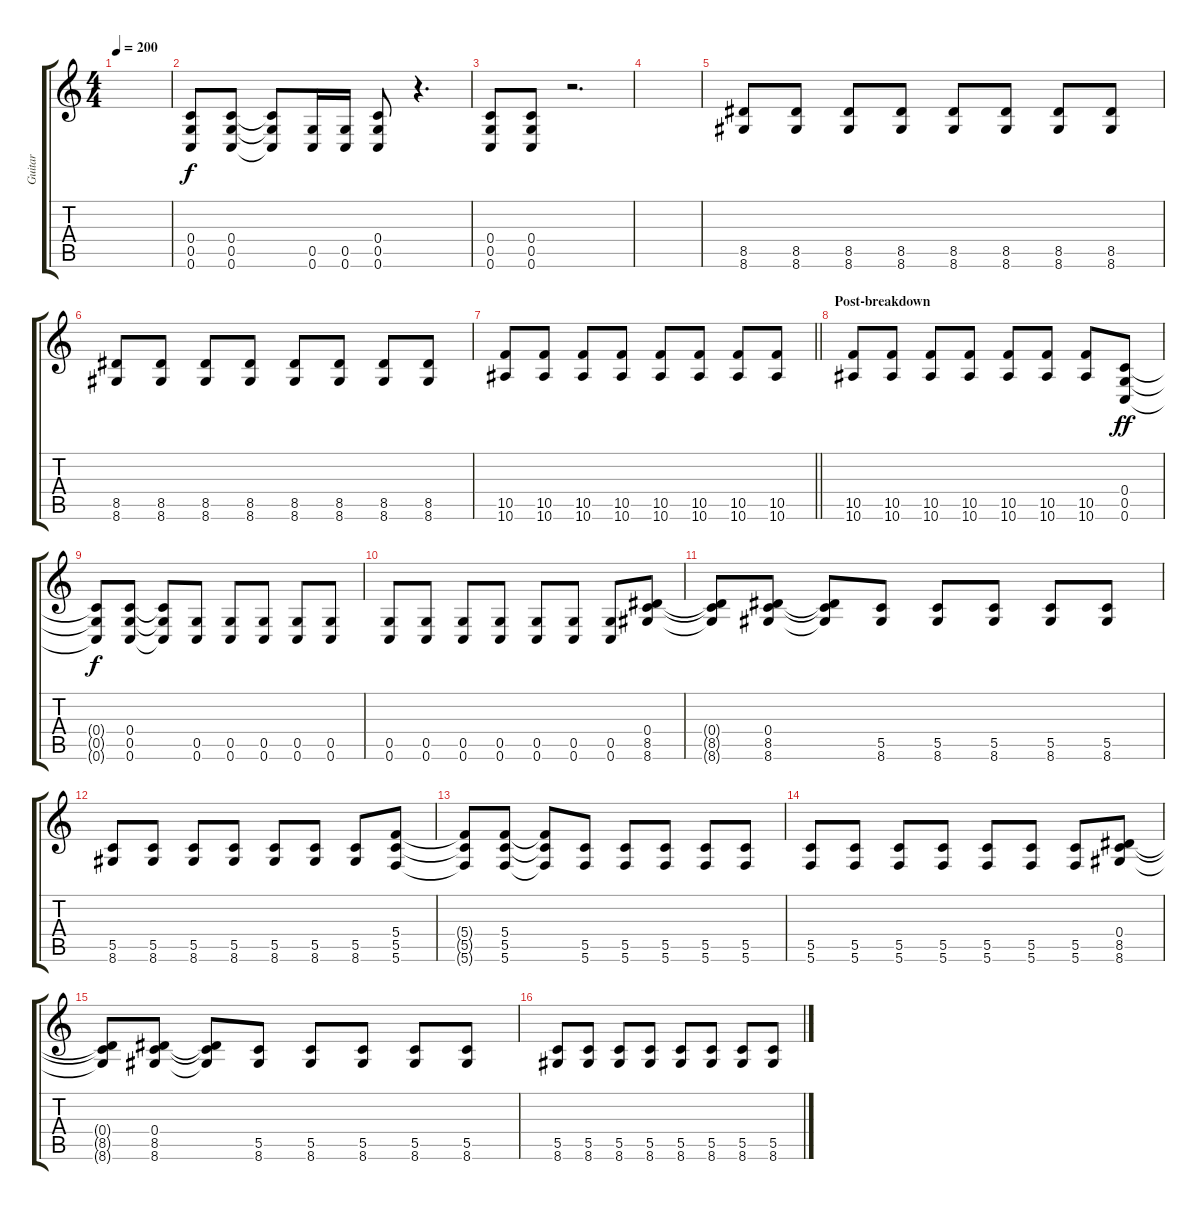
\track ("Guitar" "Guitar") {instrument distortionguitar}
\staff {score tabs}
\tuning (D4 A3 F3 C3 G2 C2) {hide}
\ts (4 4)
\tempo 200
\clef g2
\ks c
|
(0.4 0.5 0.6).8 (0.4 0.5 0.6).8 (0.4{t} 0.5{t} 0.6{t}).8 (0.5 0.6).16 (0.5 0.6).16 (0.4 0.5 0.6).8 r.4{d} |
(0.4 0.5 0.6).8 (0.4 0.5 0.6).8 r.2{d} |
|
(8.5 8.6).8 (8.5 8.6).8 (8.5 8.6).8 (8.5 8.6).8 (8.5 8.6).8 (8.5 8.6).8 (8.5 8.6).8 (8.5 8.6).8 |
(8.5 8.6).8 (8.5 8.6).8 (8.5 8.6).8 (8.5 8.6).8 (8.5 8.6).8 (8.5 8.6).8 (8.5 8.6).8 (8.5 8.6).8 |
\barLineRight lightlight
(10.5 10.6).8 (10.5 10.6).8 (10.5 10.6).8 (10.5 10.6).8 (10.5 10.6).8 (10.5 10.6).8 (10.5 10.6).8 (10.5 10.6).8 |
\section ("" "Post-breakdown")
(10.5 10.6).8 (10.5 10.6).8 (10.5 10.6).8 (10.5 10.6).8 (10.5 10.6).8 (10.5 10.6).8 (10.5 10.6).8 (0.4 0.5 0.6).8{dy ff} |
(0.4{t} 0.5{t} 0.6{t}).8{dy f} (0.4 0.5 0.6).8 (0.4{t} 0.5{t} 0.6{t}).8 (0.5 0.6).8 (0.5 0.6).8 (0.5 0.6).8 (0.5 0.6).8 (0.5 0.6).8 |
(0.5 0.6).8 (0.5 0.6).8 (0.5 0.6).8 (0.5 0.6).8 (0.5 0.6).8 (0.5 0.6).8 (0.5 0.6).8 (0.4 8.5 8.6).8 |
(0.4{t} 8.5{t} 8.6{t}).8 (0.4 8.5 8.6).8 (0.4{t} 8.5{t} 8.6{t}).8 (5.5 8.6).8 (5.5 8.6).8 (5.5 8.6).8 (5.5 8.6).8 (5.5 8.6).8 |
(5.5 8.6).8 (5.5 8.6).8 (5.5 8.6).8 (5.5 8.6).8 (5.5 8.6).8 (5.5 8.6).8 (5.5 8.6).8 (5.4 5.5 5.6).8 |
(5.4{t} 5.5{t} 5.6{t}).8 (5.4 5.5 5.6).8 (5.4{t} 5.5{t} 5.6{t}).8 (5.5 5.6).8 (5.5 5.6).8 (5.5 5.6).8 (5.5 5.6).8 (5.5 5.6).8 |
(5.5 5.6).8 (5.5 5.6).8 (5.5 5.6).8 (5.5 5.6).8 (5.5 5.6).8 (5.5 5.6).8 (5.5 5.6).8 (0.4 8.5 8.6).8 |
(0.4{t} 8.5{t} 8.6{t}).8 (0.4 8.5 8.6).8 (0.4{t} 8.5{t} 8.6{t}).8 (5.5 8.6).8 (5.5 8.6).8 (5.5 8.6).8 (5.5 8.6).8 (5.5 8.6).8 |
(5.5 8.6).8 (5.5 8.6).8 (5.5 8.6).8 (5.5 8.6).8 (5.5 8.6).8 (5.5 8.6).8 (5.5 8.6).8 (5.5 8.6).8
